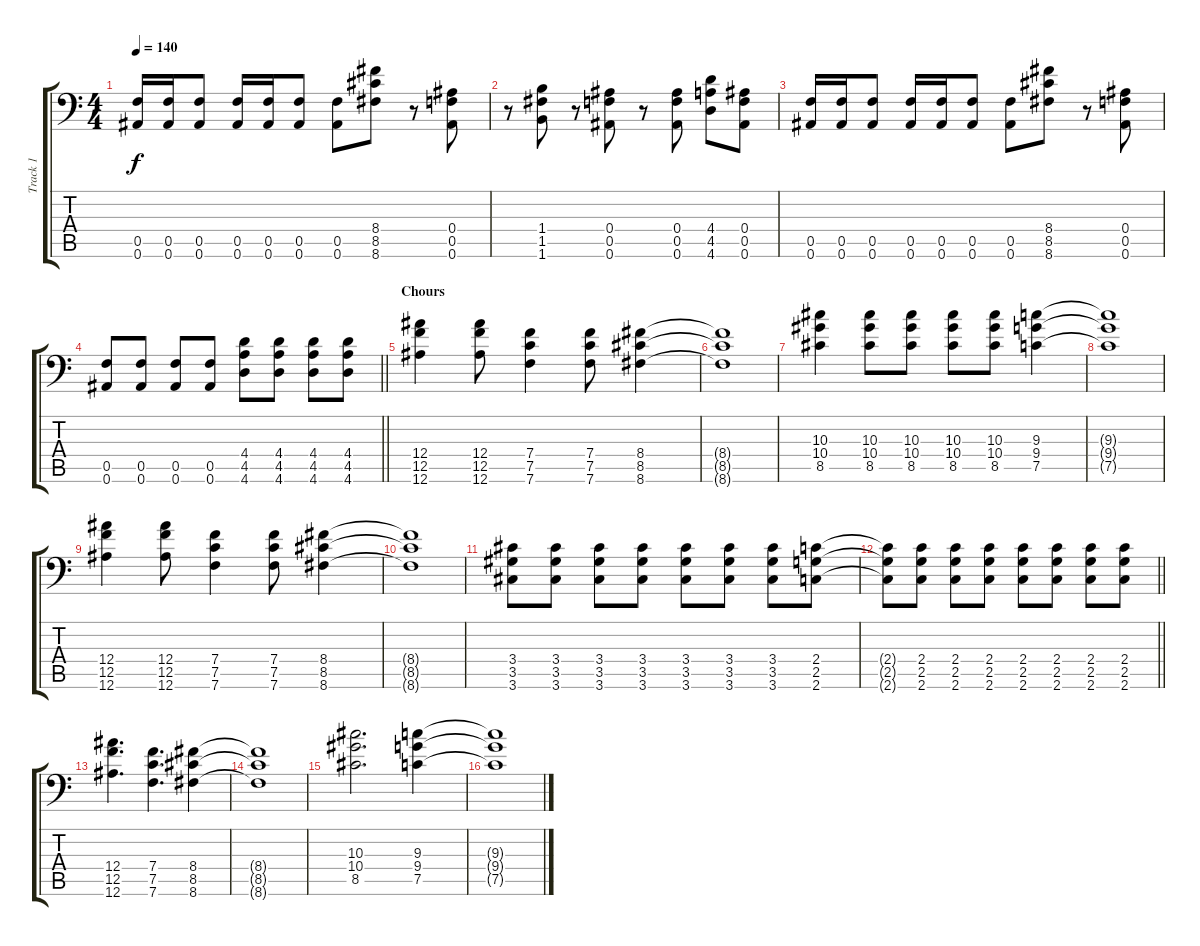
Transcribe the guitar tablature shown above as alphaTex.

\track ("Track 1" "Track 1") {instrument overdrivenguitar}
\staff {score tabs}
\tuning (C4 G3 Eb3 Bb2 F2 Bb1) {hide}
\ts (4 4)
\tempo 140
\clef f4
\ks c
(0.5 0.6).16{dy f} (0.5 0.6).16 (0.5 0.6).8 (0.5 0.6).16 (0.5 0.6).16 (0.5 0.6).8 (0.5 0.6).8 (8.4 8.5 8.6).8 r.8 (0.4 0.5 0.6).8 |
r.8 (1.4 1.5 1.6).8 r.8 (0.4 0.5 0.6).8 r.8 (0.4 0.5 0.6).8 (4.4 4.5 4.6).8 (0.4 0.5 0.6).8 |
(0.5 0.6).16 (0.5 0.6).16 (0.5 0.6).8 (0.5 0.6).16 (0.5 0.6).16 (0.5 0.6).8 (0.5 0.6).8 (8.4 8.5 8.6).8 r.8 (0.4 0.5 0.6).8 |
\barLineRight lightlight
(0.5 0.6).8 (0.5 0.6).8 (0.5 0.6).8 (0.5 0.6).8 (4.4 4.5 4.6).8 (4.4 4.5 4.6).8 (4.4 4.5 4.6).8 (4.4 4.5 4.6).8 |
\section ("" "Chours")
(12.4 12.5 12.6).4 (12.4 12.5 12.6).8 (7.4 7.5 7.6).4 (7.4 7.5 7.6).8 (8.4 8.5 8.6).4 |
(8.4{t} 8.5{t} 8.6{t}).1 |
(10.3 10.4 8.5).4 (10.3 10.4 8.5).8 (10.3 10.4 8.5).8 (10.3 10.4 8.5).8 (10.3 10.4 8.5).8 (9.3 9.4 7.5).4 |
(9.3{t} 9.4{t} 7.5{t}).1 |
(12.4 12.5 12.6).4 (12.4 12.5 12.6).8 (7.4 7.5 7.6).4 (7.4 7.5 7.6).8 (8.4 8.5 8.6).4 |
(8.4{t} 8.5{t} 8.6{t}).1 |
(3.4 3.5 3.6).8 (3.4 3.5 3.6).8 (3.4 3.5 3.6).8 (3.4 3.5 3.6).8 (3.4 3.5 3.6).8 (3.4 3.5 3.6).8 (3.4 3.5 3.6).8 (2.4 2.5 2.6).8 |
\barLineRight lightlight
(2.4{t} 2.5{t} 2.6{t}).8 (2.4 2.5 2.6).8 (2.4 2.5 2.6).8 (2.4 2.5 2.6).8 (2.4 2.5 2.6).8 (2.4 2.5 2.6).8 (2.4 2.5 2.6).8 (2.4 2.5 2.6).8 |
(12.4 12.5 12.6).4{d} (7.4 7.5 7.6).4{d} (8.4 8.5 8.6).4 |
(8.4{t} 8.5{t} 8.6{t}).1 |
(10.3 10.4 8.5).2{d} (9.3 9.4 7.5).4 |
(9.3{t} 9.4{t} 7.5{t}).1
